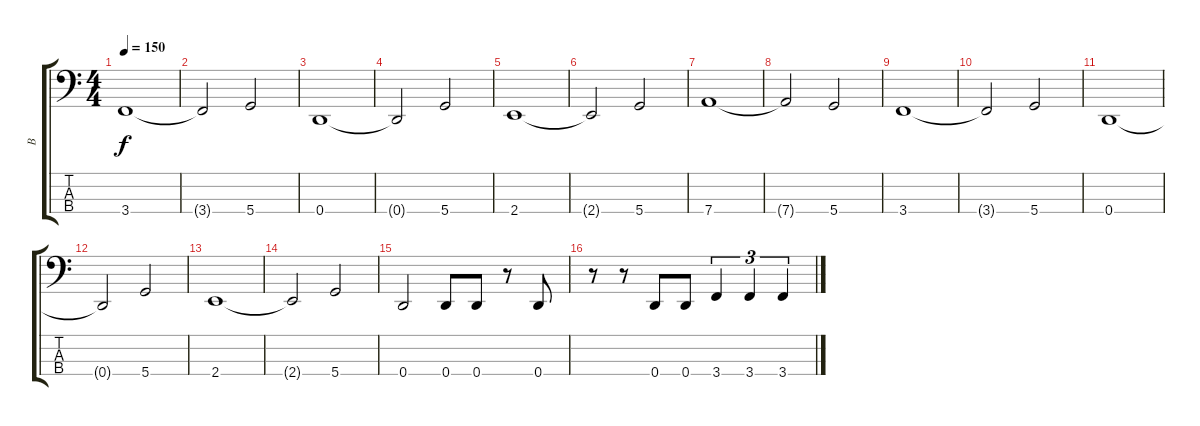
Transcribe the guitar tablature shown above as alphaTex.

\track ("B" "B") {instrument electricbassfinger}
\staff {score tabs}
\tuning (G2 D2 A1 D1) {hide}
\ts (4 4)
\tempo 150
\clef f4
\ks c
3.4.1{dy f} |
3.4{t}.2 5.4.2 |
0.4.1 |
0.4{t}.2 5.4.2 |
2.4.1 |
2.4{t}.2 5.4.2 |
7.4.1 |
7.4{t}.2 5.4.2 |
3.4.1 |
3.4{t}.2 5.4.2 |
0.4.1 |
0.4{t}.2 5.4.2 |
2.4.1 |
2.4{t}.2 5.4.2 |
0.4.2 0.4.8 0.4.8 r.8 0.4.8 |
r.8 r.8 0.4.8 0.4.8 3.4.4{tu (3 2)} 3.4.4{tu (3 2)} 3.4.4{tu (3 2)}
